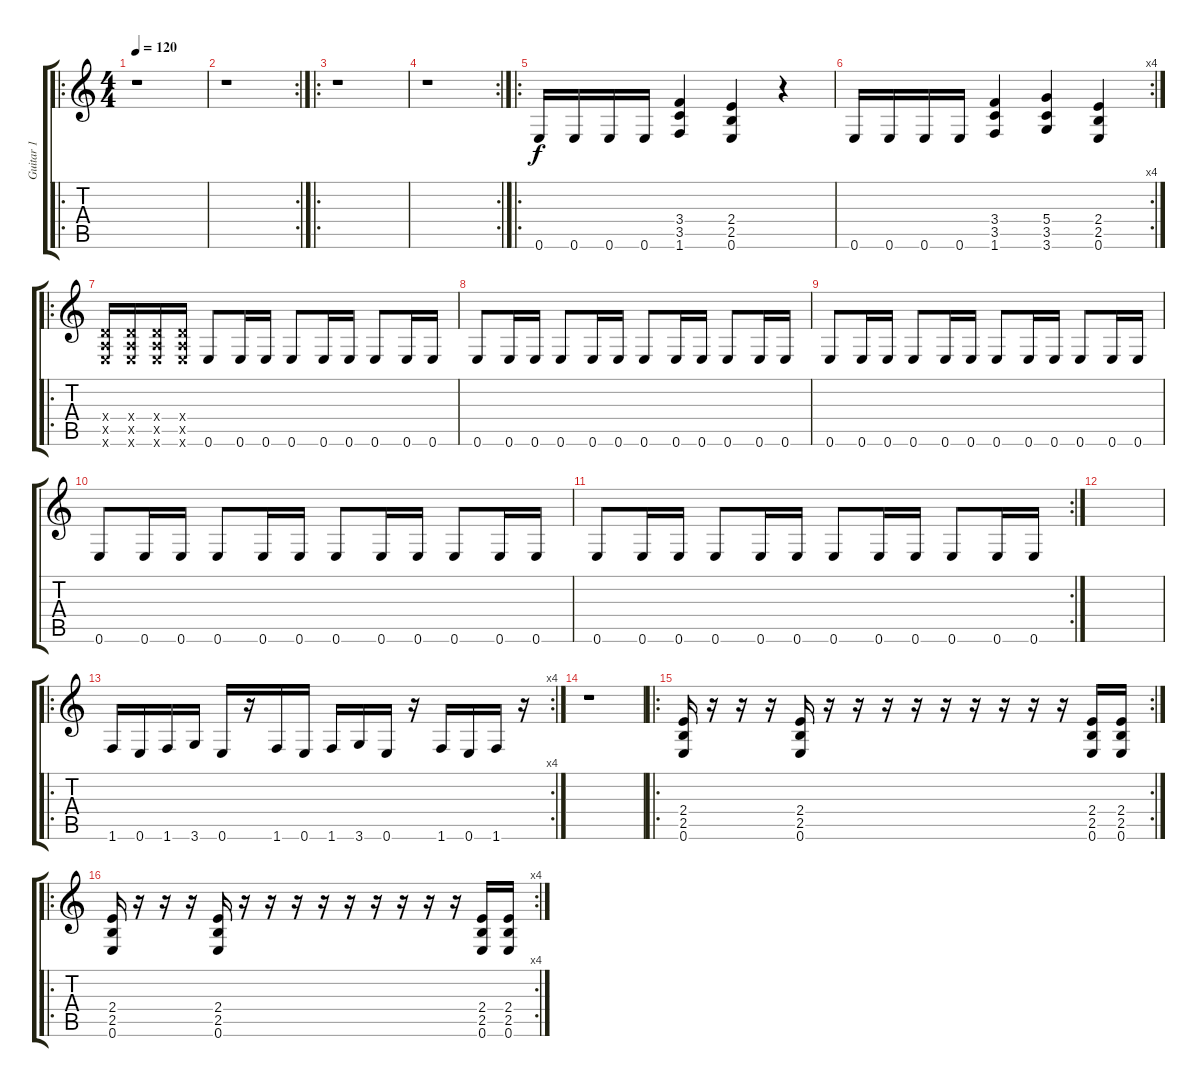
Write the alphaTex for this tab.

\track ("Guitar 1" "Guitar 1") {instrument distortionguitar}
\staff {score tabs}
\tuning (E4 B3 G3 D3 A2 E2) {hide}
\ro
\ts (4 4)
\tempo 120
\clef g2
\ks c
r.1{dy f instrument distortionguitar} |
\rc 2
r.1 |
\ro
r.1 |
\rc 2
r.1 |
\ro
0.6.16 0.6.16 0.6.16 0.6.16 (3.4 3.5 1.6).4 (2.4 2.5 0.6).4 r.4 |
\rc 4
0.6.16 0.6.16 0.6.16 0.6.16 (3.4 3.5 1.6).4 (5.4 3.5 3.6).4 (2.4 2.5 0.6).4 |
\ro
(0.4{x} 0.5{x} 0.6{x}).16 (0.4{x} 0.5{x} 0.6{x}).16 (0.4{x} 0.5{x} 0.6{x}).16 (0.4{x} 0.5{x} 0.6{x}).16 0.6.8 0.6.16 0.6.16 0.6.8 0.6.16 0.6.16 0.6.8 0.6.16 0.6.16 |
0.6.8 0.6.16 0.6.16 0.6.8 0.6.16 0.6.16 0.6.8 0.6.16 0.6.16 0.6.8 0.6.16 0.6.16 |
0.6.8 0.6.16 0.6.16 0.6.8 0.6.16 0.6.16 0.6.8 0.6.16 0.6.16 0.6.8 0.6.16 0.6.16 |
0.6.8 0.6.16 0.6.16 0.6.8 0.6.16 0.6.16 0.6.8 0.6.16 0.6.16 0.6.8 0.6.16 0.6.16 |
\rc 2
0.6.8 0.6.16 0.6.16 0.6.8 0.6.16 0.6.16 0.6.8 0.6.16 0.6.16 0.6.8 0.6.16 0.6.16 |
|
\ro
\rc 4
1.6.16 0.6.16 1.6.16 3.6.16 0.6.16 r.16 1.6.16 0.6.16 1.6.16 3.6.16 0.6.16 r.16 1.6.16 0.6.16 1.6.16 r.16 |
r.1 |
\ro
\rc 2
(2.4 2.5 0.6).16 r.16 r.16 r.16 (2.4 2.5 0.6).16 r.16 r.16 r.16 r.16 r.16 r.16 r.16 r.16 r.16 (2.4 2.5 0.6).16 (2.4 2.5 0.6).16 |
\ro
\rc 4
(2.4 2.5 0.6).16 r.16 r.16 r.16 (2.4 2.5 0.6).16 r.16 r.16 r.16 r.16 r.16 r.16 r.16 r.16 r.16 (2.4 2.5 0.6).16 (2.4 2.5 0.6).16
